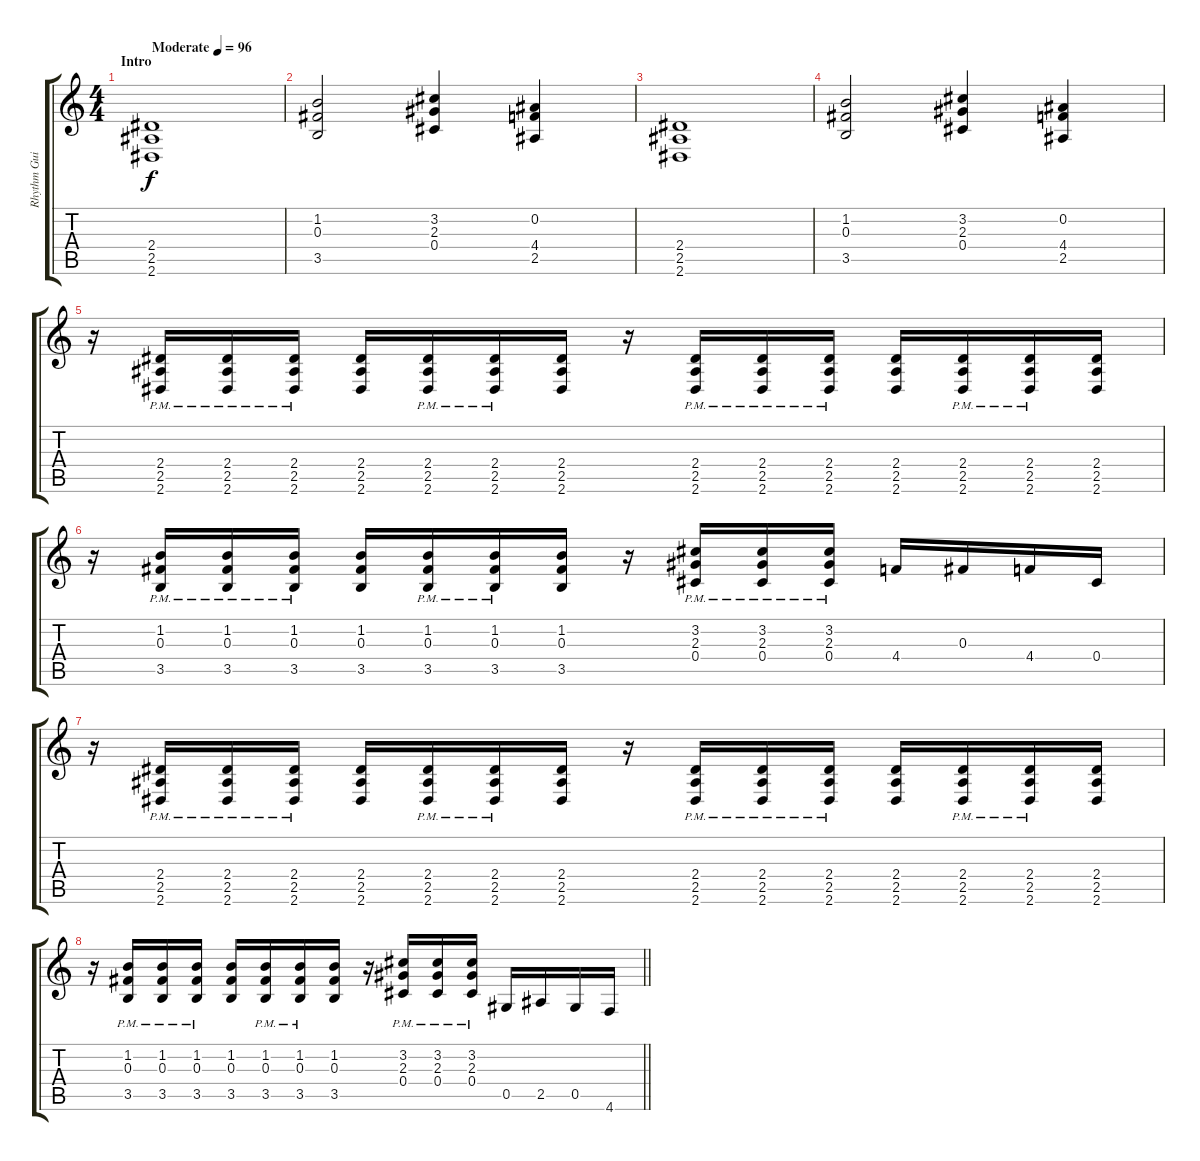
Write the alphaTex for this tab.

\track ("Rhythm Guitar" "Rhythm Gui") {instrument distortionguitar}
\staff {score tabs}
\tuning (Eb4 Bb3 Gb3 Db3 Ab2 Db2) {hide}
\ts (4 4)
\section ("" "Intro")
\tempo (96 "Moderate")
\clef g2
\ks c
(2.4 2.5 2.6).1{dy f instrument distortionguitar} |
(1.2 0.3 3.5).2 (3.2 2.3 0.4).4 (0.2 4.4 2.5).4 |
(2.4 2.5 2.6).1 |
(1.2 0.3 3.5).2 (3.2 2.3 0.4).4 (0.2 4.4 2.5).4 |
r.16 (2.4{pm} 2.5{pm} 2.6{pm}).16 (2.4{pm} 2.5{pm} 2.6{pm}).16 (2.4{pm} 2.5{pm} 2.6{pm}).16 (2.4 2.5 2.6).16 (2.4{pm} 2.5{pm} 2.6{pm}).16 (2.4{pm} 2.5{pm} 2.6{pm}).16 (2.4 2.5 2.6).16 r.16 (2.4{pm} 2.5{pm} 2.6{pm}).16 (2.4{pm} 2.5{pm} 2.6{pm}).16 (2.4{pm} 2.5{pm} 2.6{pm}).16 (2.4 2.5 2.6).16 (2.4{pm} 2.5{pm} 2.6{pm}).16 (2.4{pm} 2.5{pm} 2.6{pm}).16 (2.4 2.5 2.6).16 |
r.16 (1.2{pm} 0.3{pm} 3.5{pm}).16 (1.2{pm} 0.3{pm} 3.5{pm}).16 (1.2{pm} 0.3{pm} 3.5{pm}).16 (1.2 0.3 3.5).16 (1.2{pm} 0.3{pm} 3.5{pm}).16 (1.2{pm} 0.3{pm} 3.5{pm}).16 (1.2 0.3 3.5).16 r.16 (3.2{pm} 2.3{pm} 0.4{pm}).16 (3.2{pm} 2.3{pm} 0.4{pm}).16 (3.2{pm} 2.3{pm} 0.4{pm}).16 4.4.16 0.3.16 4.4.16 0.4.16 |
r.16 (2.4{pm} 2.5{pm} 2.6{pm}).16 (2.4{pm} 2.5{pm} 2.6{pm}).16 (2.4{pm} 2.5{pm} 2.6{pm}).16 (2.4 2.5 2.6).16 (2.4{pm} 2.5{pm} 2.6{pm}).16 (2.4{pm} 2.5{pm} 2.6{pm}).16 (2.4 2.5 2.6).16 r.16 (2.4{pm} 2.5{pm} 2.6{pm}).16 (2.4{pm} 2.5{pm} 2.6{pm}).16 (2.4{pm} 2.5{pm} 2.6{pm}).16 (2.4 2.5 2.6).16 (2.4{pm} 2.5{pm} 2.6{pm}).16 (2.4{pm} 2.5{pm} 2.6{pm}).16 (2.4 2.5 2.6).16 |
\barLineRight lightlight
r.16 (1.2{pm} 0.3{pm} 3.5{pm}).16 (1.2{pm} 0.3{pm} 3.5{pm}).16 (1.2{pm} 0.3{pm} 3.5{pm}).16 (1.2 0.3 3.5).16 (1.2{pm} 0.3{pm} 3.5{pm}).16 (1.2{pm} 0.3{pm} 3.5{pm}).16 (1.2 0.3 3.5).16 r.16 (3.2{pm} 2.3{pm} 0.4{pm}).16 (3.2{pm} 2.3{pm} 0.4{pm}).16 (3.2{pm} 2.3{pm} 0.4{pm}).16 0.5.16 2.5.16 0.5.16 4.6.16
